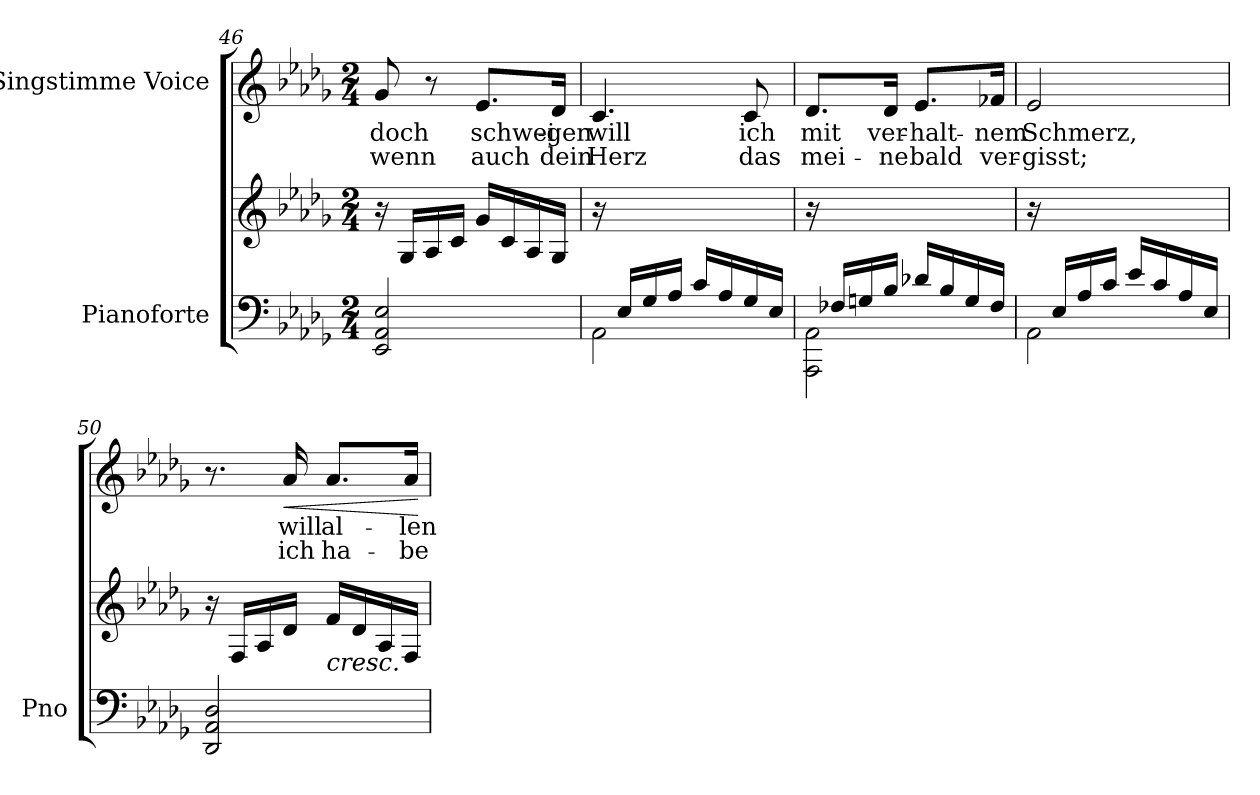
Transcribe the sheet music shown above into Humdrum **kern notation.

**kern	**kern	**kern	**text	**text	**dynam
*part2	*part2	*part1	*part1	*part1	*part1
*staff3	*staff2	*staff1	*staff1	*staff1	*staff1
*I"Pianoforte	*	*I"Singstimme Voice	*	*	*
*I'Pno	*	*	*	*	*
*clefF4	*clefG2	*clefG2	*	*	*
*k[b-e-a-d-g-]	*k[b-e-a-d-g-]	*k[b-e-a-d-g-]	*	*	*
*M2/4	*M2/4	*M2/4	*	*	*
=46	=46	=46	=46	=46	=46
2EE-/ 2AA-/ 2E-/	16r	8g-/	doch	wenn	.
.	16G-/LL	.	.	.	.
.	16A-/	8r	.	.	.
.	16c/JJ	.	.	.	.
.	16g-/LL	8.e-/L	schwei-	auch	.
.	16c/	.	.	.	.
.	16A-/	.	.	.	.
.	16G-/JJ	16d-/Jk	-gen	dein	.
=47	=47	=47	=47	=47	=47
*^	*	*	*	*	*
16ryy	2AA-\	16r	4.c/	will	Herz	.
16E-/LL	.	4..ryy	.	.	.	.
16G-/	.	.	.	.	.	.
16A-/JJ	.	.	.	.	.	.
16c/LL	.	.	.	.	.	.
16A-/	.	.	.	.	.	.
16G-/	.	.	8c/	ich	das	.
16E-/JJ	.	.	.	.	.	.
=48	=48	=48	=48	=48	=48	=48
16ryy	2AAA-\ 2AA-\	16r	8.d-/L	mit	mei-	.
16F-X/LL	.	4..ryy	.	.	.	.
16Gn/	.	.	.	.	.	.
16B-/JJ	.	.	16d-/Jk	ver-	-ne	.
16d-X/LL	.	.	8.e-/L	-halt-	bald	.
16B-/	.	.	.	.	.	.
16G/	.	.	.	.	.	.
16F-/JJ	.	.	16f-X/Jk	-nem	ver-	.
=49	=49	=49	=49	=49	=49	=49
16ryy	2AA-\	16r	2e-/	Schmerz,	-gisst;	.
16E-/LL	.	4..ryy	.	.	.	.
16A-/	.	.	.	.	.	.
16c/JJ	.	.	.	.	.	.
16e-/LL	.	.	.	.	.	.
16c/	.	.	.	.	.	.
16A-/	.	.	.	.	.	.
16E-/JJ	.	.	.	.	.	.
*v	*v	*	*	*	*	*
=50	=50	=50	=50	=50	=50
2DD-/ 2AA-/ 2D-/	16r	8.r	.	.	.
.	16F/LL	.	.	.	.
.	16A-/	.	.	.	.
!	!	!	!	!	!LO:HP:b
.	16d-/JJ	16a-/	will	ich	<
!	!LO:TX:b:i:t=cresc.	!	!	!	!
.	16f/LL	8.a-/L	al-	ha-	.
.	16d-/	.	.	.	.
.	16A-/	.	.	.	.
.	16F/JJ	16a-/Jk	-len	-be	.
.	.	.	.	.	[
=	=	=	=	=	=
*-	*-	*-	*-	*-	*-
